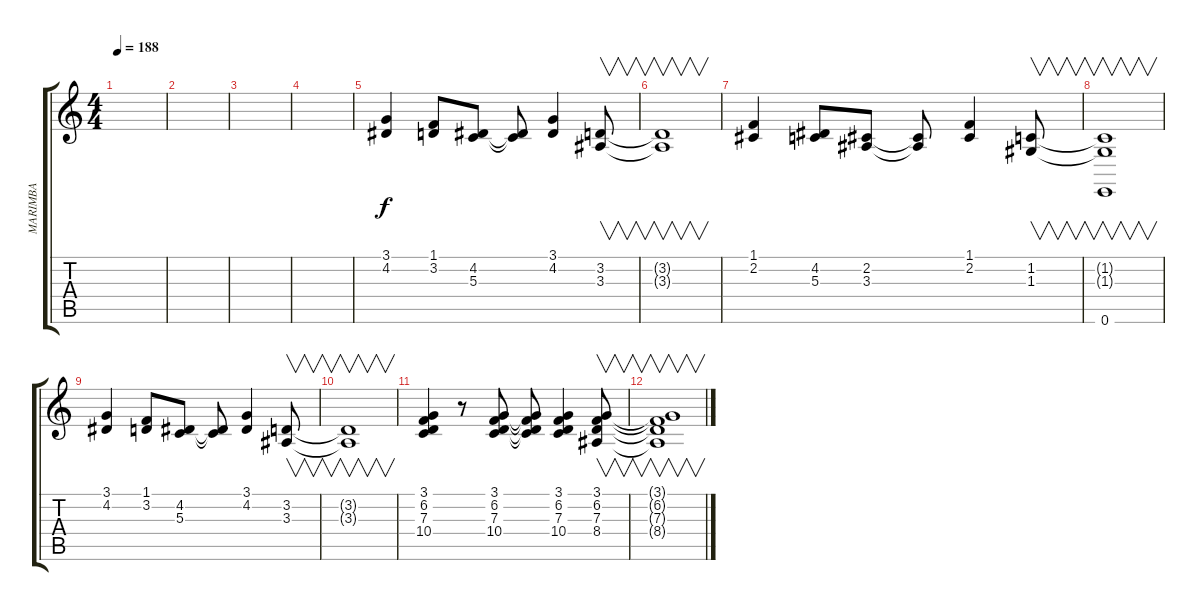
\track ("MARIMBA" "MARIMBA") {instrument marimba}
\staff {score tabs}
\tuning (E4 B3 G3 D3 A2 E2) {hide}
\ts (4 4)
\tempo 188
\clef g2
\ks c
|
|
|
|
(3.1 4.2).4 (1.1 3.2).8 (4.2 5.3).8 (4.2{t} 5.3{t}).8 (3.1 4.2).4 (3.2 3.3).8{v} |
(3.2{t} 3.3{t}).1{v} |
(1.1 2.2).4 (4.2 5.3).8 (2.2 3.3).8 (2.2{t} 3.3{t}).8 (1.1 2.2).4 (1.2 1.3).8{v} |
(1.2{t} 1.3{t} 0.6).1{v} |
(3.1 4.2).4 (1.1 3.2).8 (4.2 5.3).8 (4.2{t} 5.3{t}).8 (3.1 4.2).4 (3.2 3.3).8{v} |
(3.2{t} 3.3{t}).1{v} |
(3.1 6.2 7.3 10.4).4 r.8 (3.1 6.2 7.3 10.4).8 (3.1{t} 6.2{t} 7.3{t} 10.4{t}).8 (3.1 6.2 7.3 10.4).4 (3.1 6.2 7.3 8.4).8{v} |
(3.1{t} 6.2{t} 7.3{t} 8.4{t}).1{v}
